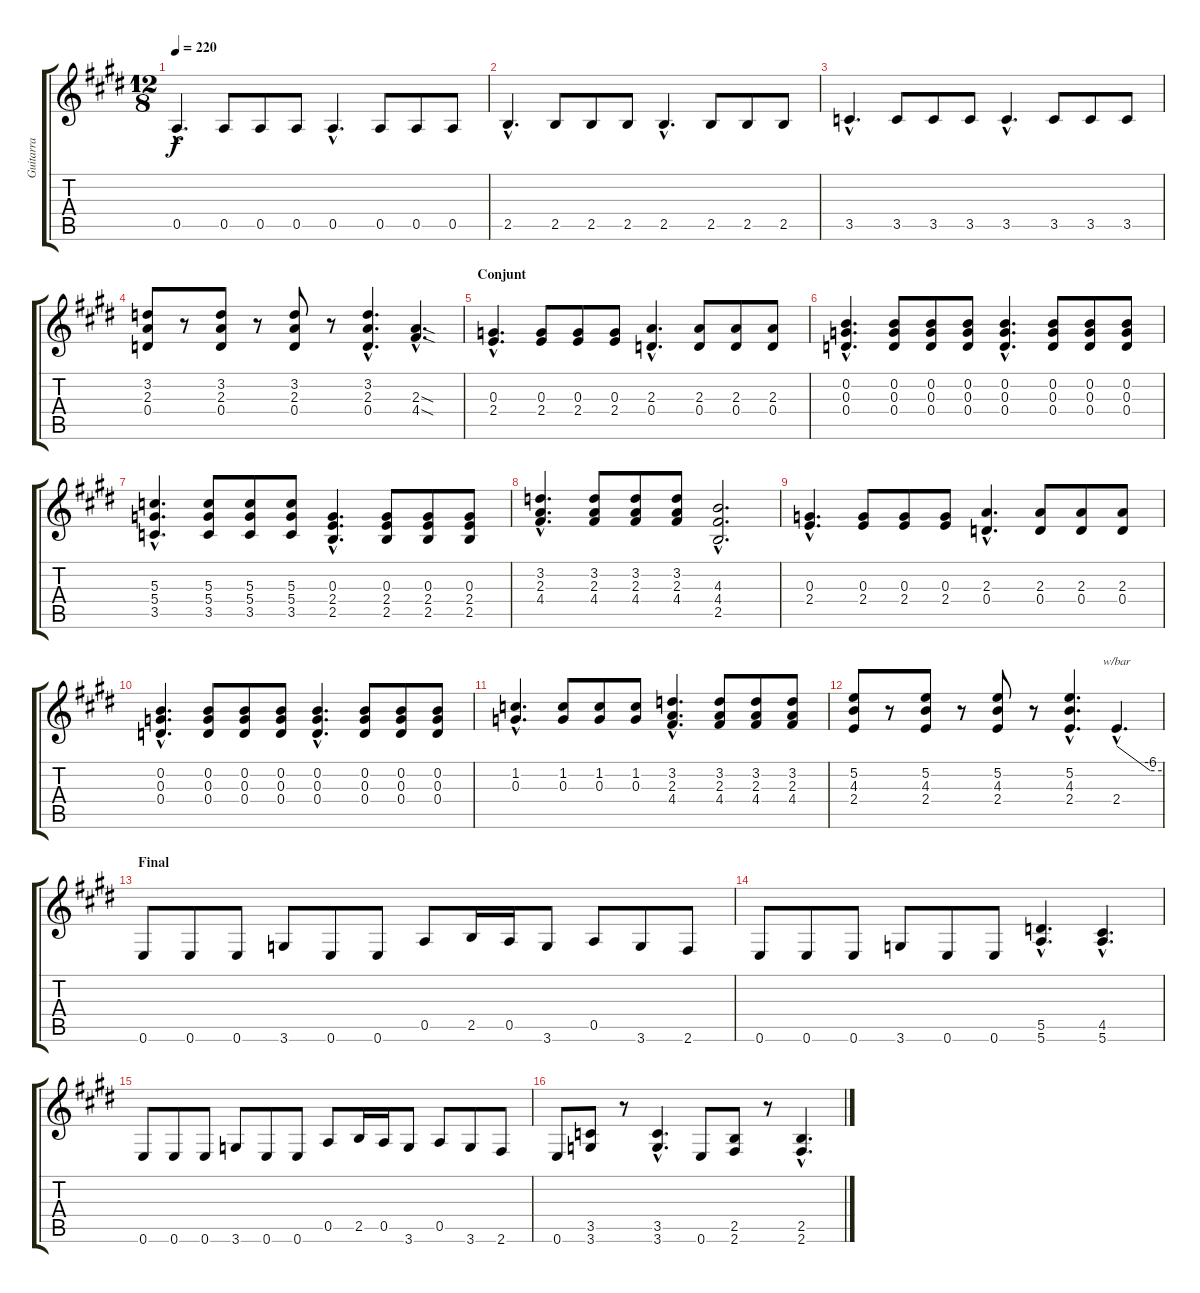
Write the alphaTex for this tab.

\track ("Guitarra" "Guitarra") {instrument distortionguitar}
\staff {score tabs}
\tuning (E4 B3 G3 D3 A2 E2) {hide}
\ts (12 8)
\tempo 220
\clef g2
\ks e
0.5{hac}.4{d dy f} 0.5.8 0.5.8 0.5.8 0.5{hac}.4{d} 0.5.8 0.5.8 0.5.8 |
2.5{hac}.4{d} 2.5.8 2.5.8 2.5.8 2.5{hac}.4{d} 2.5.8 2.5.8 2.5.8 |
3.5{hac}.4{d} 3.5.8 3.5.8 3.5.8 3.5{hac}.4{d} 3.5.8 3.5.8 3.5.8 |
(3.2 2.3 0.4).8 r.8 (3.2 2.3 0.4).8 r.8 (3.2 2.3 0.4).8 r.8 (3.2{hac} 2.3{hac} 0.4{hac}).4{d} (2.3{sod hac} 4.4{sod hac}).4{d} |
\section ("" "Conjunt")
(0.3{hac} 2.4{hac}).4{d} (0.3 2.4).8 (0.3 2.4).8 (0.3 2.4).8 (2.3{hac} 0.4{hac}).4{d} (2.3 0.4).8 (2.3 0.4).8 (2.3 0.4).8 |
(0.2{hac} 0.3{hac} 0.4{hac}).4{d} (0.2 0.3 0.4).8 (0.2 0.3 0.4).8 (0.2 0.3 0.4).8 (0.2{hac} 0.3{hac} 0.4{hac}).4{d} (0.2 0.3 0.4).8 (0.2 0.3 0.4).8 (0.2 0.3 0.4).8 |
(5.3{hac} 5.4{hac} 3.5{hac}).4{d} (5.3 5.4 3.5).8 (5.3 5.4 3.5).8 (5.3 5.4 3.5).8 (0.3{hac} 2.4{hac} 2.5{hac}).4{d} (0.3 2.4 2.5).8 (0.3 2.4 2.5).8 (0.3 2.4 2.5).8 |
(3.2{hac} 2.3{hac} 4.4{hac}).4{d} (3.2 2.3 4.4).8 (3.2 2.3 4.4).8 (3.2 2.3 4.4).8 (4.3{hac} 4.4{hac} 2.5{hac}).2{d} |
(0.3{hac} 2.4{hac}).4{d} (0.3 2.4).8 (0.3 2.4).8 (0.3 2.4).8 (2.3{hac} 0.4{hac}).4{d} (2.3 0.4).8 (2.3 0.4).8 (2.3 0.4).8 |
(0.2{hac} 0.3{hac} 0.4{hac}).4{d} (0.2 0.3 0.4).8 (0.2 0.3 0.4).8 (0.2 0.3 0.4).8 (0.2{hac} 0.3{hac} 0.4{hac}).4{d} (0.2 0.3 0.4).8 (0.2 0.3 0.4).8 (0.2 0.3 0.4).8 |
(1.2{hac} 0.3{hac}).4{d} (1.2 0.3).8 (1.2 0.3).8 (1.2 0.3).8 (3.2{hac} 2.3{hac} 4.4{hac}).4{d} (3.2 2.3 4.4).8 (3.2 2.3 4.4).8 (3.2 2.3 4.4).8 |
(5.2 4.3 2.4).8 r.8 (5.2 4.3 2.4).8 r.8 (5.2 4.3 2.4).8 r.8 (5.2{hac} 4.3{hac} 2.4{hac}).4{d} 2.4{hac}.4{d tbe (custom default 0 0 45 -24 60 -24)} |
\section ("" "Final")
0.6.8 0.6.8 0.6.8 3.6.8 0.6.8 0.6.8 0.5.8 2.5.16 0.5.16 3.6.8 0.5.8 3.6.8 2.6.8 |
0.6.8 0.6.8 0.6.8 3.6.8 0.6.8 0.6.8 (5.5{hac} 5.6{hac}).4{d} (4.5{hac} 5.6{hac}).4{d} |
0.6.8 0.6.8 0.6.8 3.6.8 0.6.8 0.6.8 0.5.8 2.5.16 0.5.16 3.6.8 0.5.8 3.6.8 2.6.8 |
0.6.8 (3.5 3.6).8 r.8 (3.5{hac} 3.6{hac}).4{d} 0.6.8 (2.5 2.6).8 r.8 (2.5{hac} 2.6{hac}).4{d}
